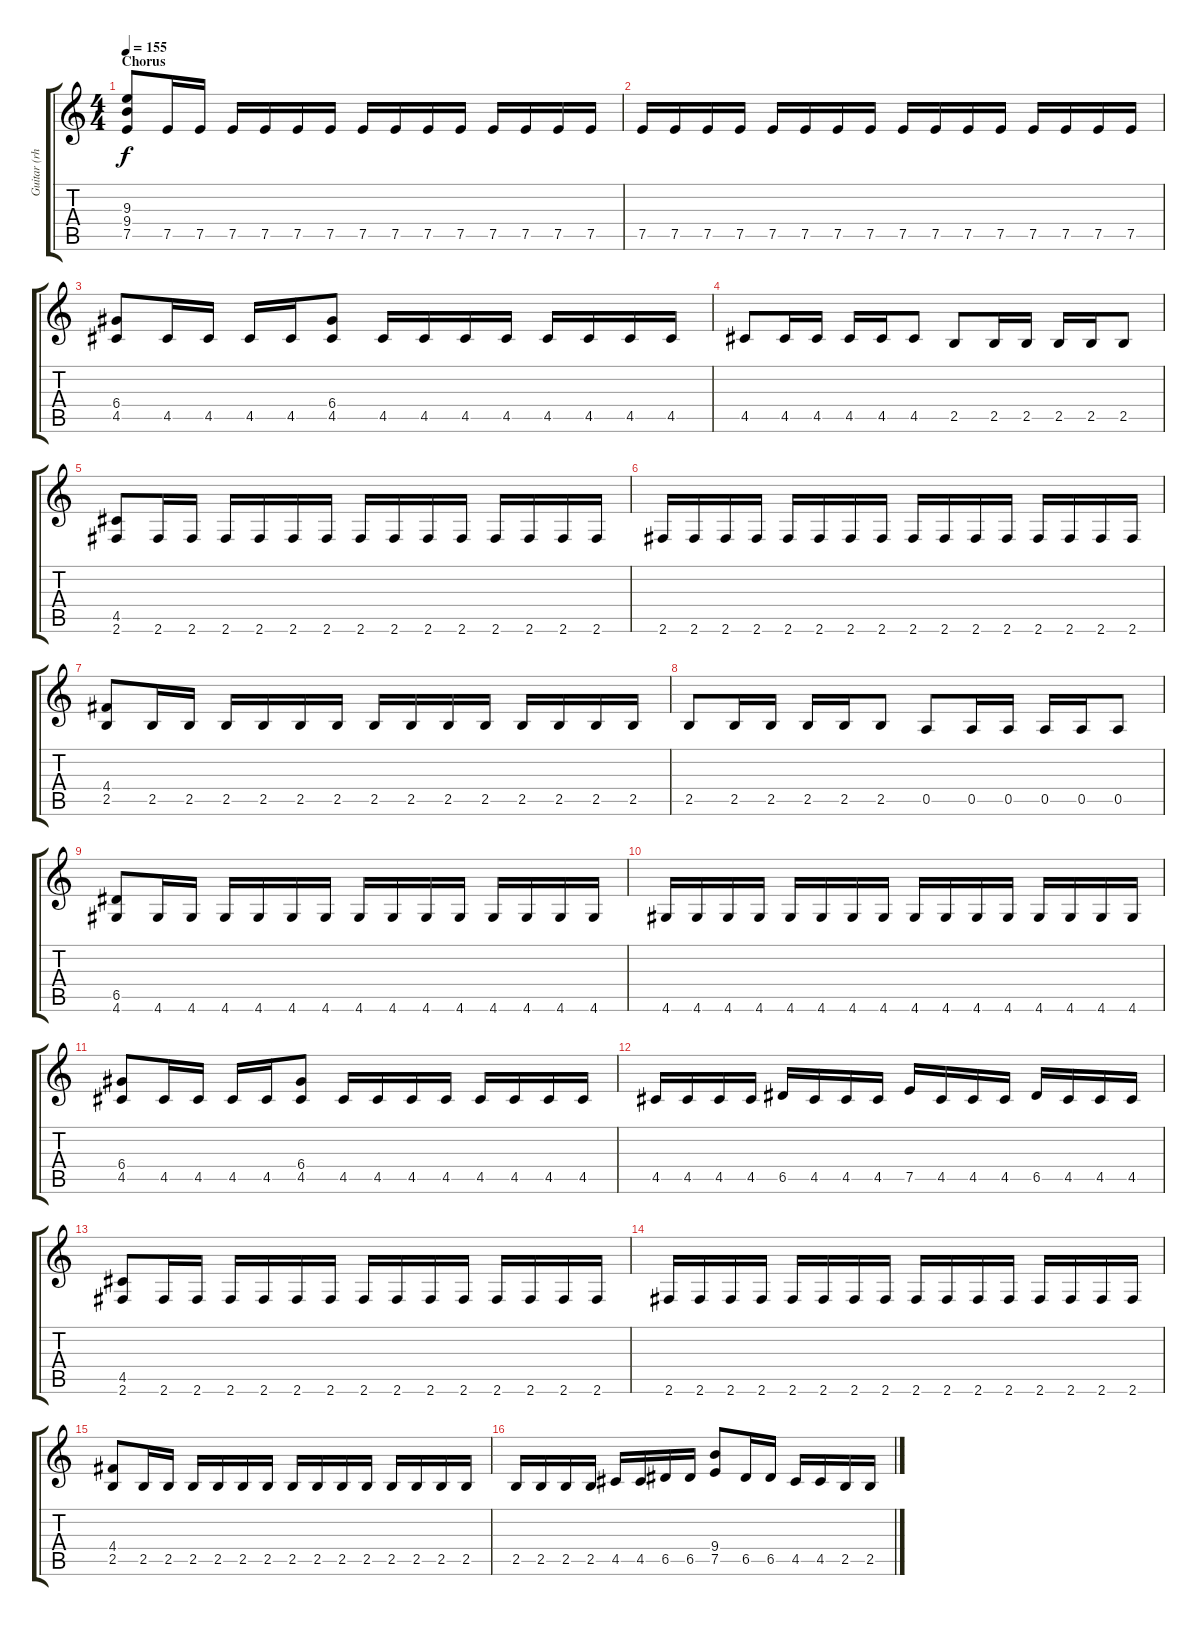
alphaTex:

\track ("Guitar (rhythm)" "Guitar (rh") {instrument distortionguitar}
\staff {score tabs}
\tuning (E4 B3 G3 D3 A2 E2) {hide}
\ts (4 4)
\section ("" "Chorus")
\tempo 155
\clef g2
\ks c
(9.3 9.4 7.5).8{dy f} 7.5.16 7.5.16 7.5.16 7.5.16 7.5.16 7.5.16 7.5.16 7.5.16 7.5.16 7.5.16 7.5.16 7.5.16 7.5.16 7.5.16 |
7.5.16 7.5.16 7.5.16 7.5.16 7.5.16 7.5.16 7.5.16 7.5.16 7.5.16 7.5.16 7.5.16 7.5.16 7.5.16 7.5.16 7.5.16 7.5.16 |
(6.4 4.5).8 4.5.16 4.5.16 4.5.16 4.5.16 (6.4 4.5).8 4.5.16 4.5.16 4.5.16 4.5.16 4.5.16 4.5.16 4.5.16 4.5.16 |
4.5.8 4.5.16 4.5.16 4.5.16 4.5.16 4.5.8 2.5.8 2.5.16 2.5.16 2.5.16 2.5.16 2.5.8 |
(4.5 2.6).8 2.6.16 2.6.16 2.6.16 2.6.16 2.6.16 2.6.16 2.6.16 2.6.16 2.6.16 2.6.16 2.6.16 2.6.16 2.6.16 2.6.16 |
2.6.16 2.6.16 2.6.16 2.6.16 2.6.16 2.6.16 2.6.16 2.6.16 2.6.16 2.6.16 2.6.16 2.6.16 2.6.16 2.6.16 2.6.16 2.6.16 |
(4.4 2.5).8 2.5.16 2.5.16 2.5.16 2.5.16 2.5.16 2.5.16 2.5.16 2.5.16 2.5.16 2.5.16 2.5.16 2.5.16 2.5.16 2.5.16 |
2.5.8 2.5.16 2.5.16 2.5.16 2.5.16 2.5.8 0.5.8 0.5.16 0.5.16 0.5.16 0.5.16 0.5.8 |
(6.5 4.6).8 4.6.16 4.6.16 4.6.16 4.6.16 4.6.16 4.6.16 4.6.16 4.6.16 4.6.16 4.6.16 4.6.16 4.6.16 4.6.16 4.6.16 |
4.6.16 4.6.16 4.6.16 4.6.16 4.6.16 4.6.16 4.6.16 4.6.16 4.6.16 4.6.16 4.6.16 4.6.16 4.6.16 4.6.16 4.6.16 4.6.16 |
(6.4 4.5).8 4.5.16 4.5.16 4.5.16 4.5.16 (6.4 4.5).8 4.5.16 4.5.16 4.5.16 4.5.16 4.5.16 4.5.16 4.5.16 4.5.16 |
4.5.16 4.5.16 4.5.16 4.5.16 6.5.16 4.5.16 4.5.16 4.5.16 7.5.16 4.5.16 4.5.16 4.5.16 6.5.16 4.5.16 4.5.16 4.5.16 |
(4.5 2.6).8 2.6.16 2.6.16 2.6.16 2.6.16 2.6.16 2.6.16 2.6.16 2.6.16 2.6.16 2.6.16 2.6.16 2.6.16 2.6.16 2.6.16 |
2.6.16 2.6.16 2.6.16 2.6.16 2.6.16 2.6.16 2.6.16 2.6.16 2.6.16 2.6.16 2.6.16 2.6.16 2.6.16 2.6.16 2.6.16 2.6.16 |
(4.4 2.5).8 2.5.16 2.5.16 2.5.16 2.5.16 2.5.16 2.5.16 2.5.16 2.5.16 2.5.16 2.5.16 2.5.16 2.5.16 2.5.16 2.5.16 |
2.5.16 2.5.16 2.5.16 2.5.16 4.5.16 4.5.16 6.5.16 6.5.16 (9.4 7.5).8 6.5.16 6.5.16 4.5.16 4.5.16 2.5.16 2.5.16
